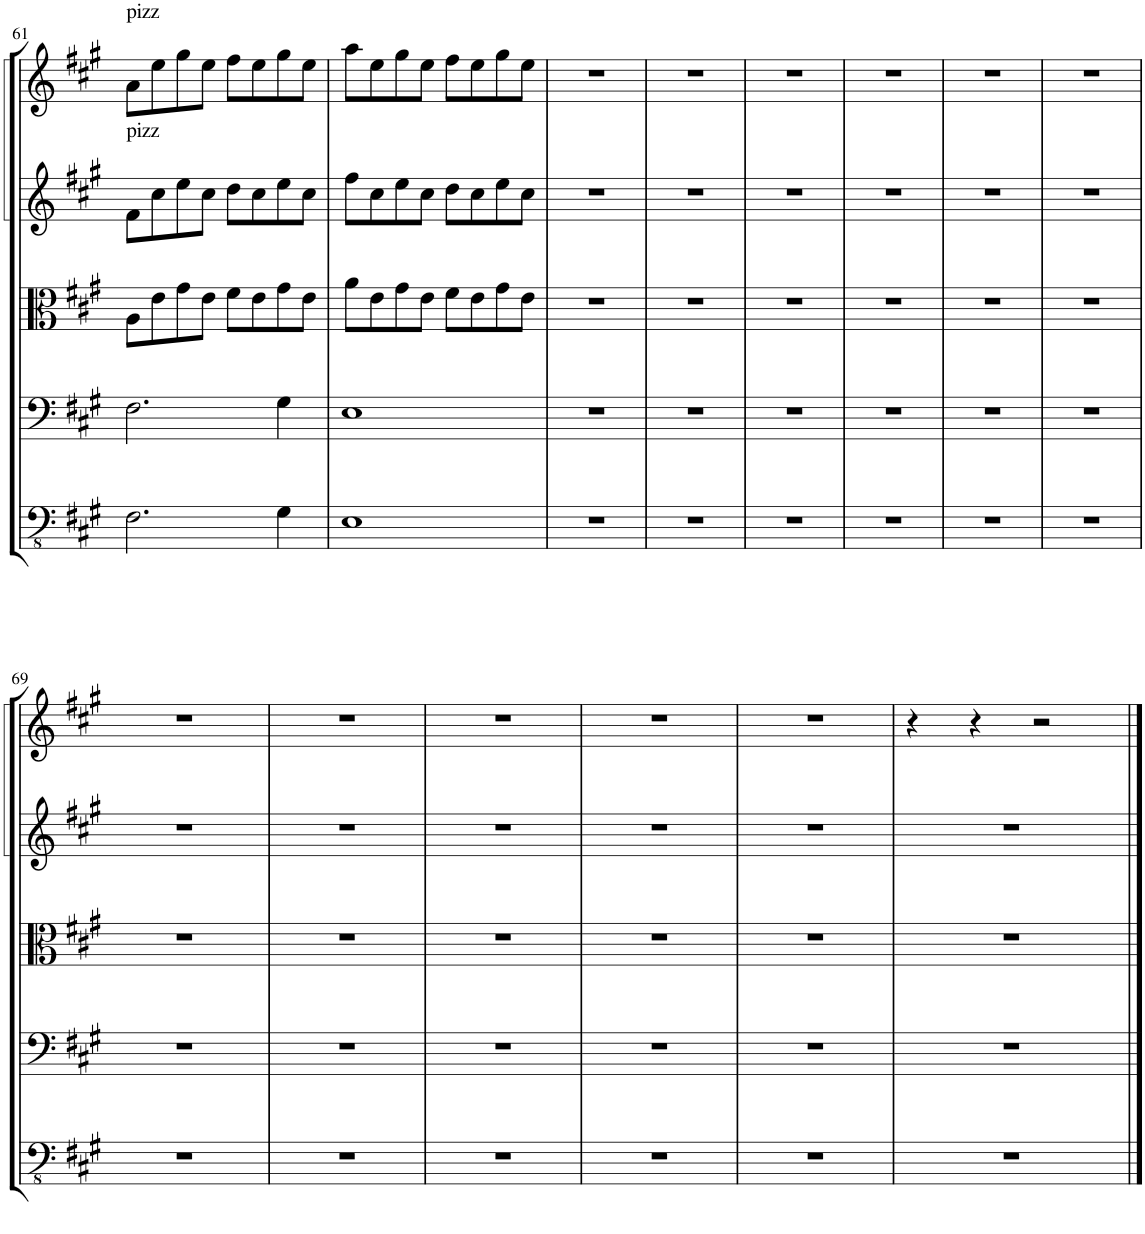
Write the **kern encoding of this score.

**kern	**kern	**kern	**kern	**kern
*part5	*part4	*part3	*part2	*part1
*staff5	*staff4	*staff3	*staff2	*staff1
*I"Contrabass	*I"Violoncello	*I"Viola	*I"Violin II	*I"Violin I
*I'Cb	*I'Vc	*I'Vla	*I'Vln	*I'Vln
!!LO:PB:g=z
*clefFv4	*clefF4	*clefC3	*clefG2	*clefG2
*ITrd7c12	*	*	*	*
*k[f#c#g#]	*k[f#c#g#]	*k[f#c#g#]	*k[f#c#g#]	*k[f#c#g#]
*M4/4	*M4/4	*M4/4	*M4/4	*M4/4
=61	=61	=61	=61	=61
!	!	!	!	!LO:TX:a:t=pizz
!	!	!	!LO:TX:a:t=pizz	!
2.FF#\	2.F#\	8A\L	8f#\L	8a\L
.	.	8e\	8cc#\	8ee\
.	.	8g#\	8ee\	8gg#\
.	.	8e\J	8cc#\J	8ee\J
.	.	8f#\L	8dd\L	8ff#\L
.	.	8e\	8cc#\	8ee\
4GG#\	4G#\	8g#\	8ee\	8gg#\
.	.	8e\J	8cc#\J	8ee\J
=62	=62	=62	=62	=62
1EE	1E	8a\L	8ff#\L	8aa\L
.	.	8e\	8cc#\	8ee\
.	.	8g#\	8ee\	8gg#\
.	.	8e\J	8cc#\J	8ee\J
.	.	8f#\L	8dd\L	8ff#\L
.	.	8e\	8cc#\	8ee\
.	.	8g#\	8ee\	8gg#\
.	.	8e\J	8cc#\J	8ee\J
=63	=63	=63	=63	=63
1r	1r	1r	1r	1r
=64	=64	=64	=64	=64
1r	1r	1r	1r	1r
=65	=65	=65	=65	=65
1r	1r	1r	1r	1r
=66	=66	=66	=66	=66
1r	1r	1r	1r	1r
=67	=67	=67	=67	=67
1r	1r	1r	1r	1r
=68	=68	=68	=68	=68
1r	1r	1r	1r	1r
!!LO:LB:g=z
=69	=69	=69	=69	=69
1r	1r	1r	1r	1r
=70	=70	=70	=70	=70
1r	1r	1r	1r	1r
=71	=71	=71	=71	=71
1r	1r	1r	1r	1r
=72	=72	=72	=72	=72
1r	1r	1r	1r	1r
=73	=73	=73	=73	=73
1r	1r	1r	1r	1r
=74	=74	=74	=74	=74
1r	1r	1r	1r	4r
.	.	.	.	4r
.	.	.	.	2r
==	==	==	==	==
*-	*-	*-	*-	*-
